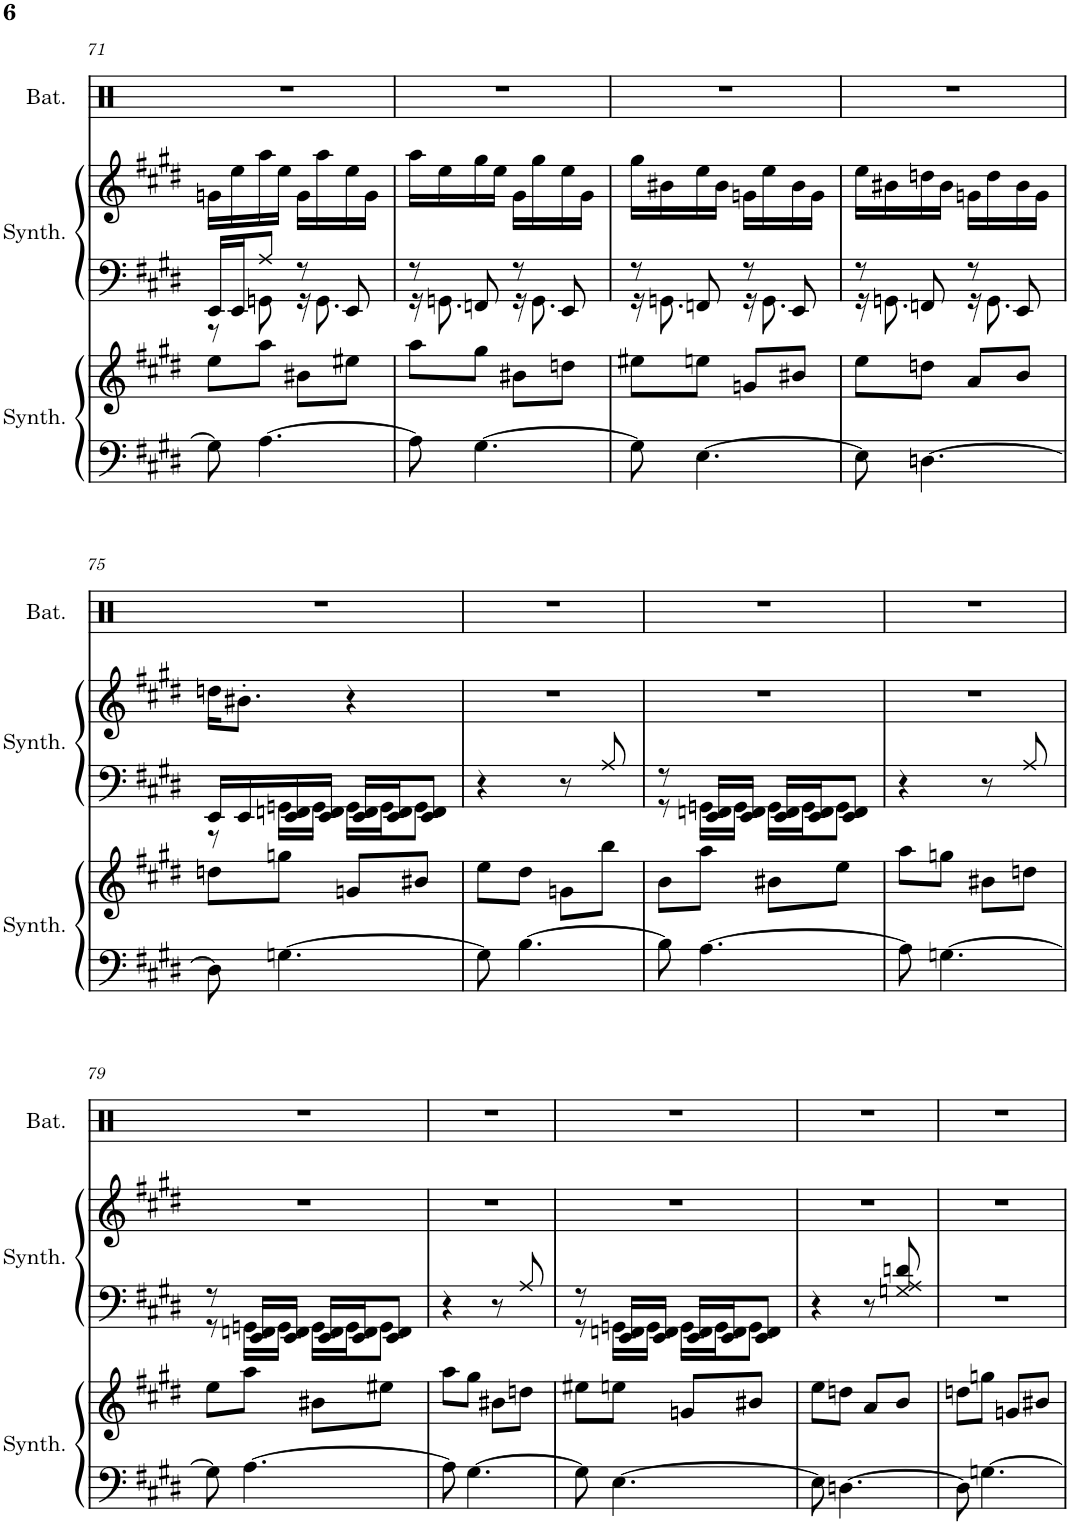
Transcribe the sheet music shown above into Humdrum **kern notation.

**kern	**kern	**kern	**kern	**kern
*part3	*part3	*part2	*part2	*part1
*staff5	*staff4	*staff3	*staff2	*staff1
*I"Synthétiseur de créneaux	*	*I"Synthétiseur de dents de scie	*	*I"Batterie
*I'Synth.	*	*I'Synth.	*	*I'Bat.
!!LO:PB:g=z
*clefF4	*clefG2	*clefF4	*clefG2	*clefX
*k[f#c#g#d#]	*k[f#c#g#d#]	*k[f#c#g#d#]	*k[f#c#g#d#]	*k[]
*M2/4	*M2/4	*M2/4	*M2/4	*M2/4
=71	=71	=71	=71	=71
*	*	*^	*	*
8G\]	8ee\L	16EE/LL	8r	16gn\LL	2r
.	.	16EE/J	.	16ee\	.
[4.A\	8aa\J	8A/J	8GGn\	16aa\	.
.	.	.	.	16ee\JJ	.
.	8b#X\L	8r	16r	16g\LL	.
.	.	.	8.GG\	16aa\	.
.	8ee#X\J	8EE/	.	16ee\	.
.	.	.	.	16g\JJ	.
=72	=72	=72	=72	=72	=72
8A\]	8aa\L	8r	16r	16aa\LL	2r
.	.	.	8.GGn\	16ee\	.
[4.G#\	8gg#\J	8FFn/	.	16gg#\	.
.	.	.	.	16ee\JJ	.
.	8b#X\L	8r	16r	16g#\LL	.
.	.	.	8.GG\	16gg#\	.
.	8ddn\J	8EE/	.	16ee\	.
.	.	.	.	16g#\JJ	.
=73	=73	=73	=73	=73	=73
8G#\]	8ee#X\L	8r	16r	16gg#\LL	2r
.	.	.	8.GGn\	16b#X\	.
[4.E\	8een\J	8FFn/	.	16ee\	.
.	.	.	.	16b#\JJ	.
.	8gn/L	8r	16r	16gn\LL	.
.	.	.	8.GG\	16ee\	.
.	8b#X/J	8EE/	.	16b#\	.
.	.	.	.	16g\JJ	.
=74	=74	=74	=74	=74	=74
8E\]	8ee\L	8r	16r	16ee\LL	2r
.	.	.	8.GGn\	16b#X\	.
[4.Dn\	8ddn\J	8FFn/	.	16ddn\	.
.	.	.	.	16b#\JJ	.
.	8a/L	8r	16r	16gn\LL	.
.	.	.	8.GG\	16dd\	.
.	8b/J	8EE/	.	16b#\	.
.	.	.	.	16g\JJ	.
!!LO:LB:g=z
=75	=75	=75	=75	=75	=75
8D\]	8ddn\L	16EE/LL	8r	16ddn\KL	2r
.	.	16EE/	.	8.b#X'\J	.
[4.Gn\	8ggn\J	16EE/ 16FFn/	16GGn\LL	.	.
.	.	16EE/ 16FF/JJ	16GG\JJ	.	.
.	8gn/L	16EE/ 16FF/LL	16GG\LL	4r	.
.	.	16EE/ 16FF/J	16GG\J	.	.
.	8b#X/J	8EE/ 8FF/J	8GG\J	.	.
*	*	*v	*v	*	*
=76	=76	=76	=76	=76
8G\]	8ee\L	4r	2r	2r
[4.B\	8dd#\J	.	.	.
.	8gn\L	8r	.	.
.	8bb\J	8A/	.	.
=77	=77	=77	=77	=77
*	*	*^	*	*
8B\]	8b\L	8r	8r	2r	2r
[4.A\	8aa\J	16EE/ 16FFn/LL	16GGn\LL	.	.
.	.	16EE/ 16FF/JJ	16GG\JJ	.	.
.	8b#X\L	16EE/ 16FF/LL	16GG\LL	.	.
.	.	16EE/ 16FF/J	16GG\J	.	.
.	8ee\J	8EE/ 8FF/J	8GG\J	.	.
*	*	*v	*v	*	*
=78	=78	=78	=78	=78
8A\]	8aa\L	4r	2r	2r
[4.Gn\	8ggn\J	.	.	.
.	8b#X\L	8r	.	.
.	8ddn\J	8A/	.	.
!!LO:LB:g=z
=79	=79	=79	=79	=79
*	*	*^	*	*
8G\]	8ee\L	8r	8r	2r	2r
[4.A\	8aa\J	16EE/ 16FFn/LL	16GGn\LL	.	.
.	.	16EE/ 16FF/JJ	16GG\JJ	.	.
.	8b#X\L	16EE/ 16FF/LL	16GG\LL	.	.
.	.	16EE/ 16FF/J	16GG\J	.	.
.	8ee#X\J	8EE/ 8FF/J	8GG\J	.	.
*	*	*v	*v	*	*
=80	=80	=80	=80	=80
8A\]	8aa\L	4r	2r	2r
[4.G#\	8gg#\J	.	.	.
.	8b#X\L	8r	.	.
.	8ddn\J	8A/	.	.
=81	=81	=81	=81	=81
*	*	*^	*	*
8G#\]	8ee#X\L	8r	8r	2r	2r
[4.E\	8een\J	16EE/ 16FFn/LL	16GGn\LL	.	.
.	.	16EE/ 16FF/JJ	16GG\JJ	.	.
.	8gn/L	16EE/ 16FF/LL	16GG\LL	.	.
.	.	16EE/ 16FF/J	16GG\J	.	.
.	8b#X/J	8EE/ 8FF/J	8GG\J	.	.
*	*	*v	*v	*	*
=82	=82	=82	=82	=82
8E\]	8ee\L	4r	2r	2r
[4.Dn\	8ddn\J	.	.	.
.	8a/L	8r	.	.
.	8b/J	8Gn/ 8A/ 8dn/	.	.
=83	=83	=83	=83	=83
8D\]	8ddn\L	2r	2r	2r
[4.Gn\	8ggn\J	.	.	.
.	8gn/L	.	.	.
.	8b#X/J	.	.	.
=	=	=	=	=
*-	*-	*-	*-	*-
